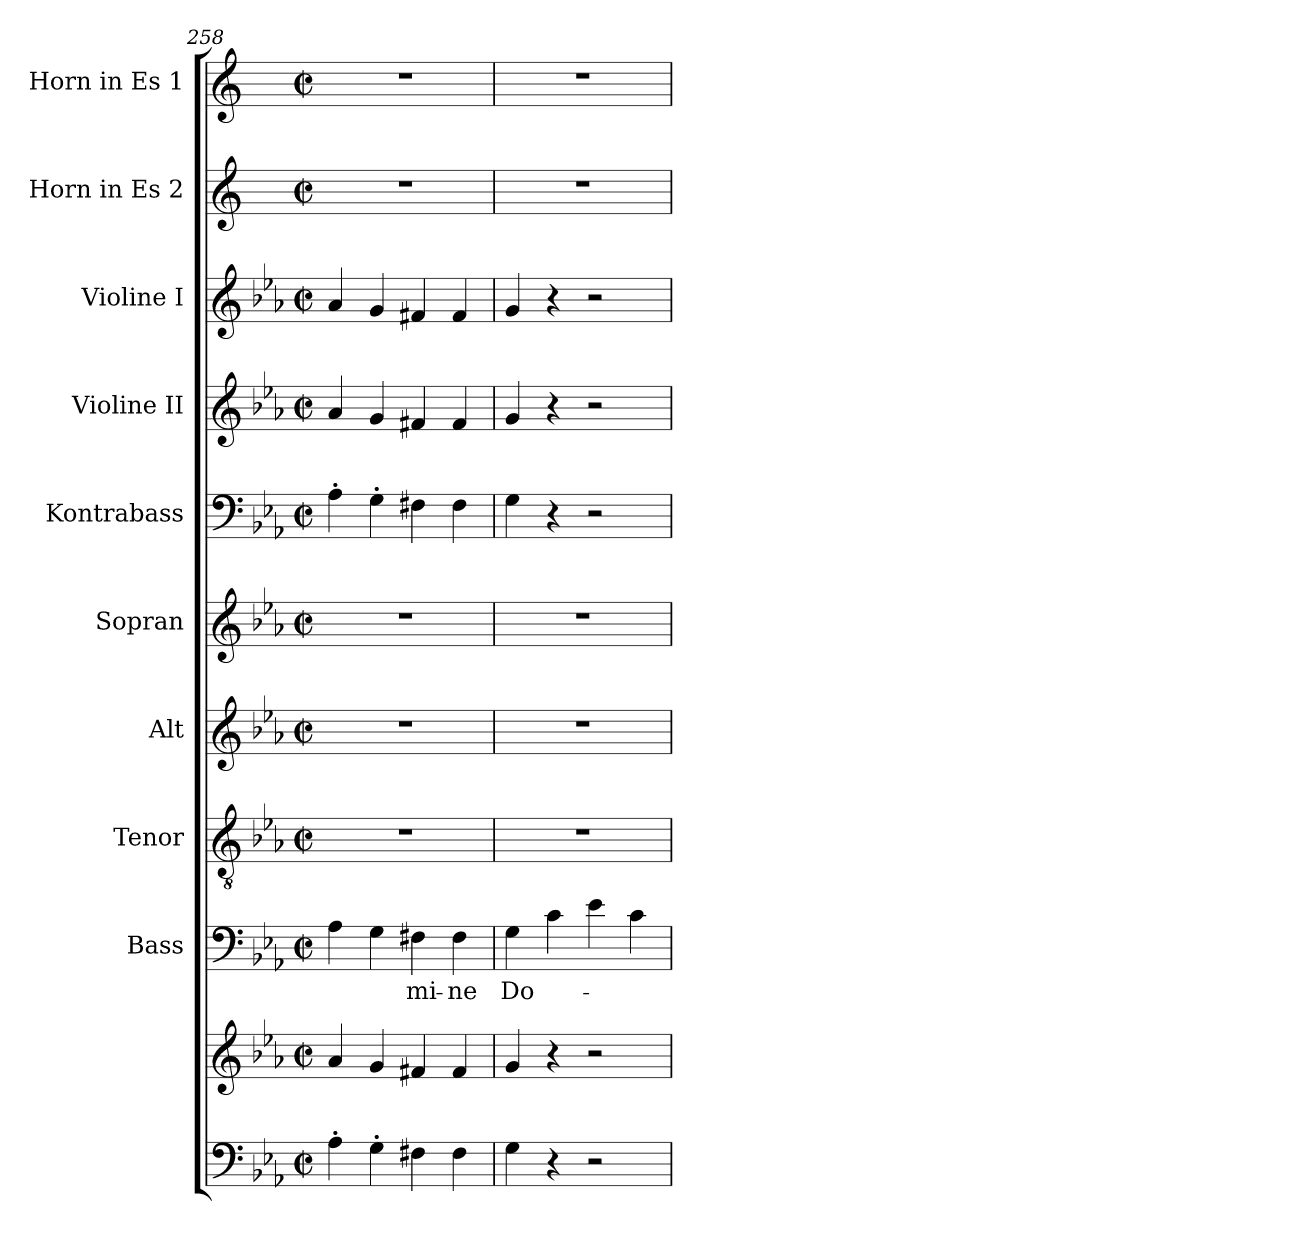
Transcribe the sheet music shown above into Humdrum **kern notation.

**kern	**kern	**kern	**text	**kern	**kern	**kern	**kern	**kern	**kern	**kern	**kern
*part10	*part10	*part9	*part9	*part8	*part7	*part6	*part5	*part4	*part3	*part2	*part1
*staff11	*staff10	*staff9	*staff9	*staff8	*staff7	*staff6	*staff5	*staff4	*staff3	*staff2	*staff1
*	*	*I"Bass	*	*I"Tenor	*I"Alt	*I"Sopran	*I"Kontrabass	*I"Violine II	*I"Violine I	*I"Horn in Es 2	*I"Horn in Es 1
*	*	*I'B.	*	*I'T.	*I'A.	*I'S.	*I'Kb.	*I'Vl. II	*I'Vl. I	*I'Hr. Es 2	*I'Hr. Es 1
!!LO:PB:g=z
*clefF4	*clefG2	*clefF4	*	*clefGv2	*clefG2	*clefG2	*clefF4	*clefG2	*clefG2	*clefG2	*clefG2
*	*	*	*	*	*	*	*ITrd7c12	*	*	*ITrd5c9	*ITrd5c9
*k[b-e-a-]	*k[b-e-a-]	*k[b-e-a-]	*	*k[b-e-a-]	*k[b-e-a-]	*k[b-e-a-]	*k[b-e-a-]	*k[b-e-a-]	*k[b-e-a-]	*k[b-e-a-]	*k[b-e-a-]
*E-:	*E-:	*E-:	*	*E-:	*E-:	*E-:	*E-:	*E-:	*E-:	*E-:	*E-:
*M2/2	*M2/2	*M2/2	*	*M2/2	*M2/2	*M2/2	*M2/2	*M2/2	*M2/2	*M2/2	*M2/2
*met(c|)	*met(c|)	*met(c|)	*	*met(c|)	*met(c|)	*met(c|)	*met(c|)	*met(c|)	*met(c|)	*met(c|)	*met(c|)
=258	=258	=258	=258	=258	=258	=258	=258	=258	=258	=258	=258
4A-'>\	4a-/	4A-\	.	1r	1r	1r	4AA-'>\	4a-/	4a-/	1r	1r
4G'>\	4g/	4G\	.	.	.	.	4GG'>\	4g/	4g/	.	.
!	!	!	!LO:LY:b	!	!	!	!	!	!	!	!
4F#X\	4f#X/	4F#X\	-mi-	.	.	.	4FF#X\	4f#X/	4f#X/	.	.
!	!	!	!LO:LY:b	!	!	!	!	!	!	!	!
4F#\	4f#/	4F#\	-ne	.	.	.	4FF#\	4f#/	4f#/	.	.
=259	=259	=259	=259	=259	=259	=259	=259	=259	=259	=259	=259
!	!	!	!LO:LY:b	!	!	!	!	!	!	!	!
4G\	4g/	4G\	Do-	1r	1r	1r	4GG\	4g/	4g/	1r	1r
4r	4r	4c\	.	.	.	.	4r	4r	4r	.	.
2r	2r	4e-\	.	.	.	.	2r	2r	2r	.	.
.	.	4c\	.	.	.	.	.	.	.	.	.
=	=	=	=	=	=	=	=	=	=	=	=
*-	*-	*-	*-	*-	*-	*-	*-	*-	*-	*-	*-
